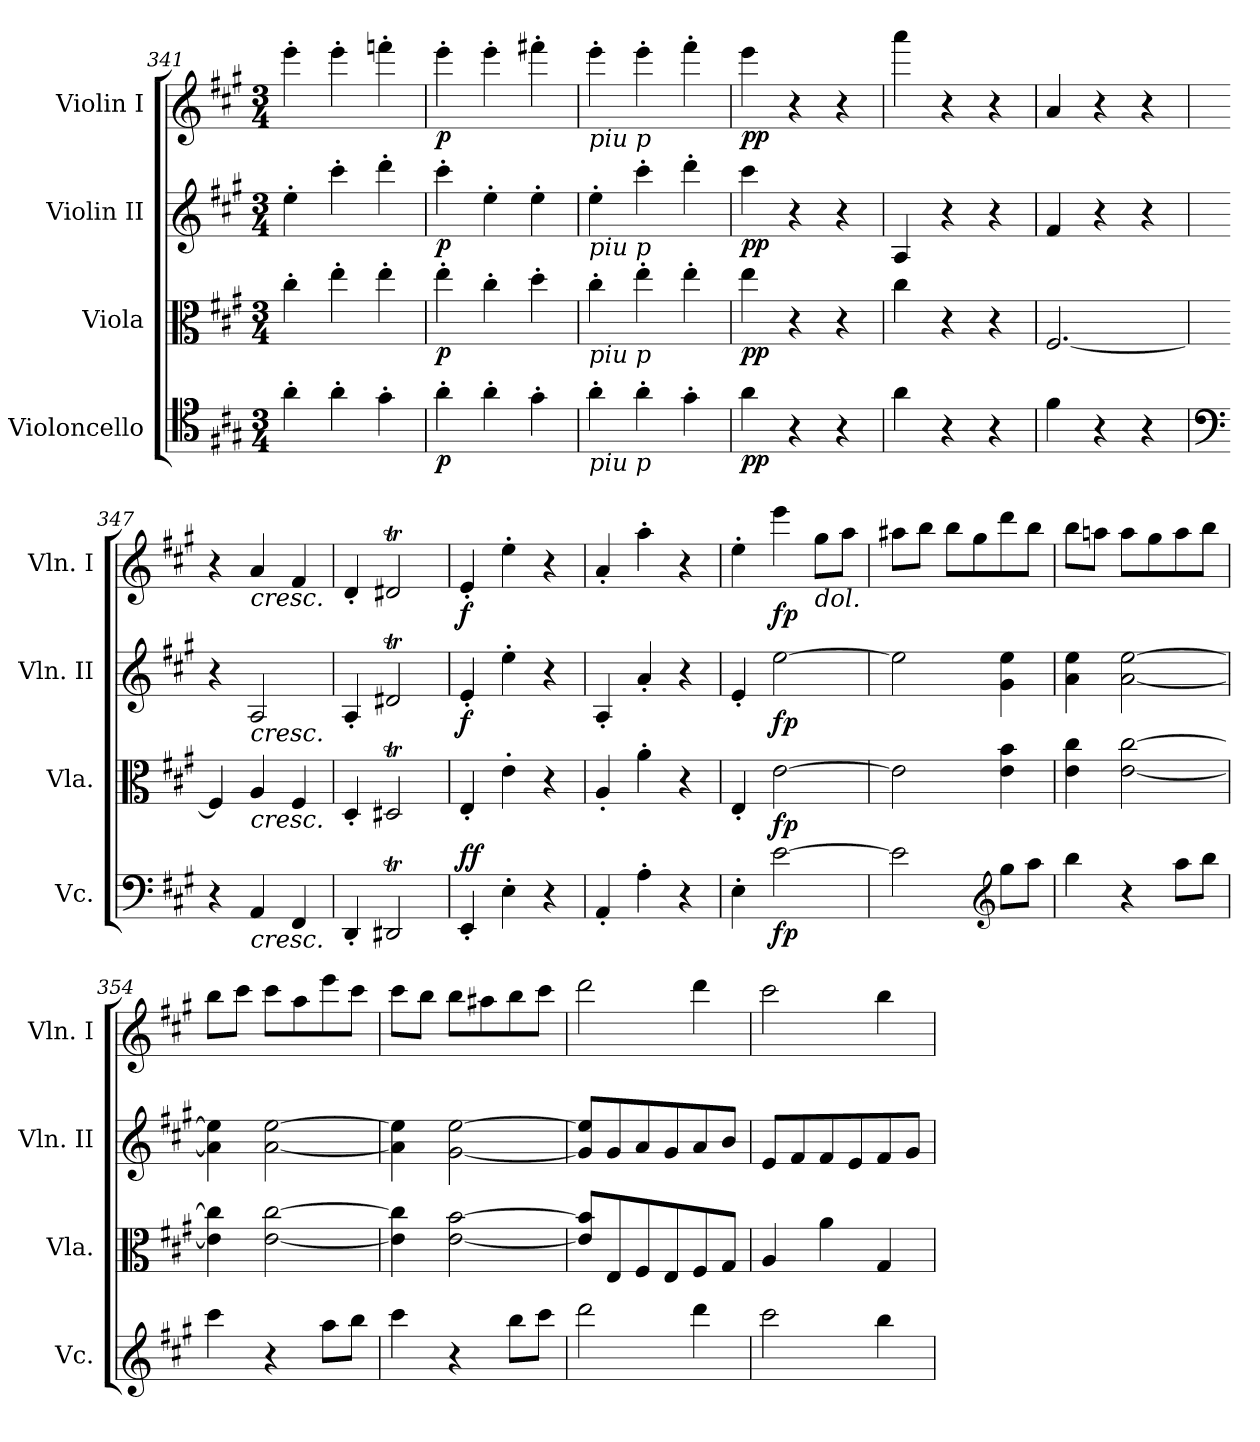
**kern	**dynam	**kern	**dynam	**kern	**dynam	**kern	**dynam
*part4	*part4	*part3	*part3	*part2	*part2	*part1	*part1
*staff4	*staff4	*staff3	*staff3	*staff2	*staff2	*staff1	*staff1
*I"Violoncello	*	*I"Viola	*	*I"Violin II	*	*I"Violin I	*
*I'Vc.	*	*I'Vla.	*	*I'Vln. II	*	*I'Vln. I	*
*clefC4	*	*clefC3	*	*clefG2	*	*clefG2	*
*k[f#c#g#]	*	*k[f#c#g#]	*	*k[f#c#g#]	*	*k[f#c#g#]	*
*M3/4	*	*M3/4	*	*M3/4	*	*M3/4	*
=341	=341	=341	=341	=341	=341	=341	=341
4a'\	.	4cc#'\	.	4ee'\	.	4eee'\	.
4a'\	.	4ee'\	.	4ccc#'\	.	4eee'\	.
4g#'\	.	4ee'\	.	4ddd'\	.	4fffn'\	.
!!LO:LB:g=z
=342	=342	=342	=342	=342	=342	=342	=342
!	!LO:DY:b	!	!LO:DY:b	!	!LO:DY:b	!	!LO:DY:b
4a'\	p	4ee'\	p	4ccc#'\	p	4eee'\	p
4a'\	.	4cc#'\	.	4ee'\	.	4eee'\	.
4g#'\	.	4dd'\	.	4ee'\	.	4fff#X'\	.
=343	=343	=343	=343	=343	=343	=343	=343
!	!	!	!	!	!	!LO:TX:b:i:t=piu p	!
!	!	!	!	!LO:TX:b:i:t=piu p	!	!	!
!	!	!LO:TX:b:i:t=piu p	!	!	!	!	!
!LO:TX:b:i:t=piu p	!	!	!	!	!	!	!
4a'\	.	4cc#'\	.	4ee'\	.	4eee'\	.
4a'\	.	4ee'\	.	4ccc#'\	.	4eee'\	.
4g#'\	.	4ee'\	.	4ddd'\	.	4fff#'\	.
=344	=344	=344	=344	=344	=344	=344	=344
!	!LO:DY:b	!	!LO:DY:b	!	!LO:DY:b	!	!LO:DY:b
4a\	pp	4ee\	pp	4ccc#\	pp	4eee\	pp
4r	.	4r	.	4r	.	4r	.
4r	.	4r	.	4r	.	4r	.
=345	=345	=345	=345	=345	=345	=345	=345
4a\	.	4cc#\	.	4A/	.	4aaa\	.
4r	.	4r	.	4r	.	4r	.
4r	.	4r	.	4r	.	4r	.
=346	=346	=346	=346	=346	=346	=346	=346
4f#\	.	[2.F#/	.	4f#/	.	4a/	.
4r	.	.	.	4r	.	4r	.
4r	.	.	.	4r	.	4r	.
=347	=347	=347	=347	=347	=347	=347	=347
*clefF4	*	*	*	*	*	*	*
4r	.	4F#/]	.	4r	.	4r	.
!	!	!	!	!	!	!LO:TX:b:i:t=cresc.	!
!	!	!	!	!LO:TX:b:i:t=cresc.	!	!	!
!	!	!LO:TX:b:i:t=cresc.	!	!	!	!	!
!LO:TX:b:i:t=cresc.	!	!	!	!	!	!	!
4AA/	.	4A/	.	2A/	.	4a/	.
4FF#/	.	4F#/	.	.	.	4f#/	.
=348	=348	=348	=348	=348	=348	=348	=348
4DD'/	.	4D'/	.	4A'/	.	4d'/	.
2DD#Xt/	.	2D#Xt/	.	2d#Xt/	.	2d#Xt/	.
!!LO:LB:g=z
=349	=349	=349	=349	=349	=349	=349	=349
!	!LO:DY:b	!	!	!	!	!	!
!	!LO:DY:n=1:a	!	!	!	!LO:DY:b	!	!LO:DY:b
4EE'/	f f	4E'/	.	4e'/	f	4e'/	f
4E'\	.	4e'\	.	4ee'\	.	4ee'\	.
4r	.	4r	.	4r	.	4r	.
=350	=350	=350	=350	=350	=350	=350	=350
4AA'/	.	4A'/	.	4A'/	.	4a'/	.
4A'\	.	4a'\	.	4a'/	.	4aa'\	.
4r	.	4r	.	4r	.	4r	.
=351	=351	=351	=351	=351	=351	=351	=351
4E'\	.	4E'/	.	4e'/	.	4ee'\	.
!	!LO:DY:b	!	!LO:DY:b	!	!LO:DY:b	!	!LO:DY:b
[2e\	fp	[2e\	fp	[2ee\	fp	4eee\	fp
!	!	!	!	!	!	!LO:TX:b:i:t=dol.	!
.	.	.	.	.	.	8gg#\L	.
.	.	.	.	.	.	8aa\J	.
=352	=352	=352	=352	=352	=352	=352	=352
2e\]	.	2e\]	.	2ee\]	.	8aa#X\L	.
.	.	.	.	.	.	8bb\J	.
.	.	.	.	.	.	8bb\L	.
*clefG2	*	*	*	*	*	*	*
.	.	.	.	.	.	8gg#\	.
8gg#\L	.	4e\ 4b\	.	4g#\ 4ee\	.	8ddd\	.
8aa\J	.	.	.	.	.	8bb\J	.
=353	=353	=353	=353	=353	=353	=353	=353
4bb\	.	4e\ 4cc#\	.	4a\ 4ee\	.	8bb\L	.
.	.	.	.	.	.	8aan\J	.
4r	.	[2e\ [2cc#\	.	[2a\ [2ee\	.	8aa\L	.
.	.	.	.	.	.	8gg#\	.
8aa\L	.	.	.	.	.	8aa\	.
8bb\J	.	.	.	.	.	8bb\J	.
=354	=354	=354	=354	=354	=354	=354	=354
4ccc#\	.	4e\] 4cc#\]	.	4a\] 4ee\]	.	8bb\L	.
.	.	.	.	.	.	8ccc#\J	.
4r	.	[2e\ [2cc#\	.	[2a\ [2ee\	.	8ccc#\L	.
.	.	.	.	.	.	8aa\	.
8aa\L	.	.	.	.	.	8eee\	.
8bb\J	.	.	.	.	.	8ccc#\J	.
!!LO:LB:g=z
=355	=355	=355	=355	=355	=355	=355	=355
4ccc#\	.	4e\] 4cc#\]	.	4a\] 4ee\]	.	8ccc#\L	.
.	.	.	.	.	.	8bb\J	.
4r	.	[2e\ [2b\	.	[2g#\ [2ee\	.	8bb\L	.
.	.	.	.	.	.	8aa#X\	.
8bb\L	.	.	.	.	.	8bb\	.
8ccc#\J	.	.	.	.	.	8ccc#\J	.
=356	=356	=356	=356	=356	=356	=356	=356
2ddd\	.	8e/] 8b/]L	.	8g#/] 8ee/]L	.	2ddd\	.
.	.	8E/	.	8g#/	.	.	.
.	.	8F#/	.	8a/	.	.	.
.	.	8E/	.	8g#/	.	.	.
4ddd\	.	8F#/	.	8a/	.	4ddd\	.
.	.	8G#/J	.	8b/J	.	.	.
=357	=357	=357	=357	=357	=357	=357	=357
2ccc#\	.	4A/	.	8e/L	.	2ccc#\	.
.	.	.	.	8f#/	.	.	.
.	.	4a\	.	8f#/	.	.	.
.	.	.	.	8e/	.	.	.
4bb\	.	4G#/	.	8f#/	.	4bb\	.
.	.	.	.	8g#/J	.	.	.
=	=	=	=	=	=	=	=
*-	*-	*-	*-	*-	*-	*-	*-
